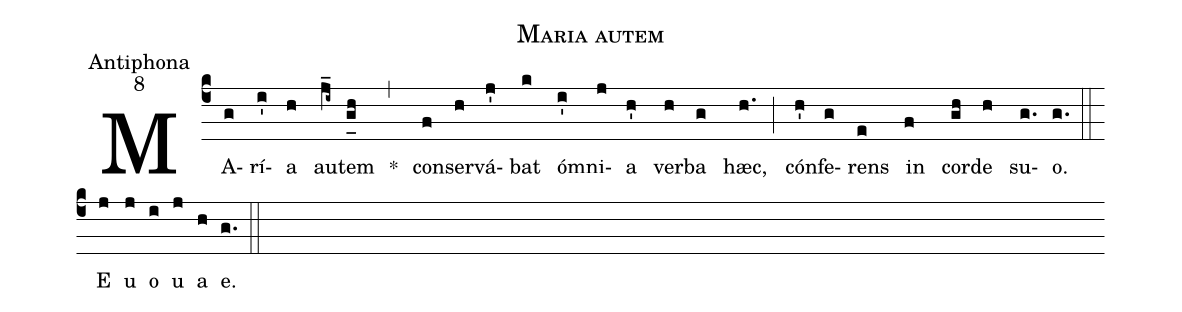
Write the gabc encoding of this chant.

name:Maria autem;
office-part:Antiphona;
mode:8;
%%
(c4) MA(g)rí(i')a(h) au(j_i~)tem(g_[uh:l]h) *(,) con(f)ser(h)vá(j')bat(k) ó(i')mni(j)a(h') ver(h)ba(g) hæc,(h.) (;) cón(h')fe(g)rens(e) in(f) cor(gh)de(h) su(g.)o.(g.) (::) <eu>E(j) u(j) o(i) u(j) a(h) e.</eu>(g.) (::)
